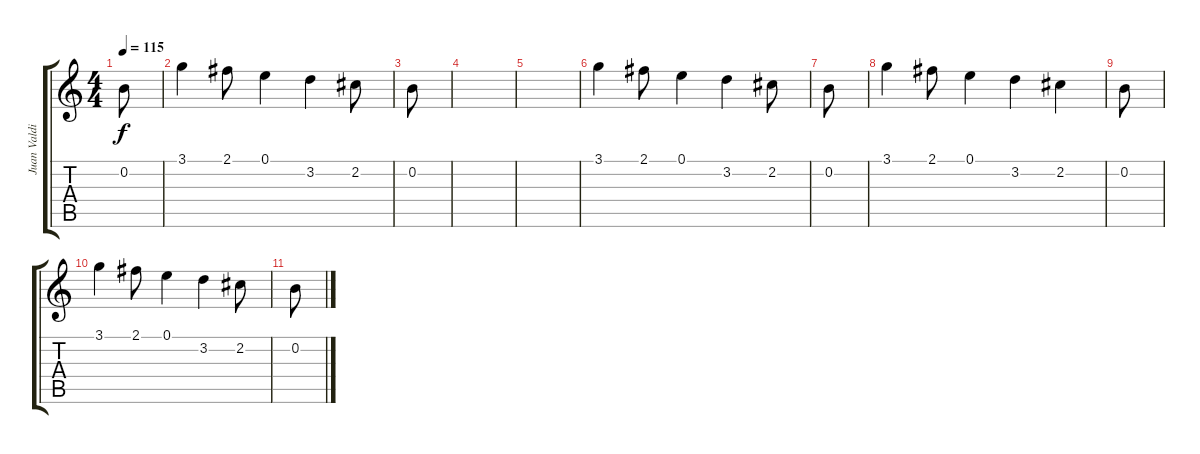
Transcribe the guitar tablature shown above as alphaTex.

\track ("Juan Valdivia" "Juan Valdi") {instrument electricguitarjazz}
\staff {score tabs}
\tuning (E4 B3 G3 D3 A2 E2) {hide}
\ts (4 4)
\tempo 115
\clef g2
\ks c
0.2.8{dy f} |
3.1.4 2.1.8 0.1.4 3.2.4 2.2.8 |
0.2.8 |
|
|
3.1.4 2.1.8 0.1.4 3.2.4 2.2.8 |
0.2.8 |
3.1.4 2.1.8 0.1.4 3.2.4 2.2.4 |
0.2.8 |
3.1.4 2.1.8 0.1.4 3.2.4 2.2.8 |
0.2.8
